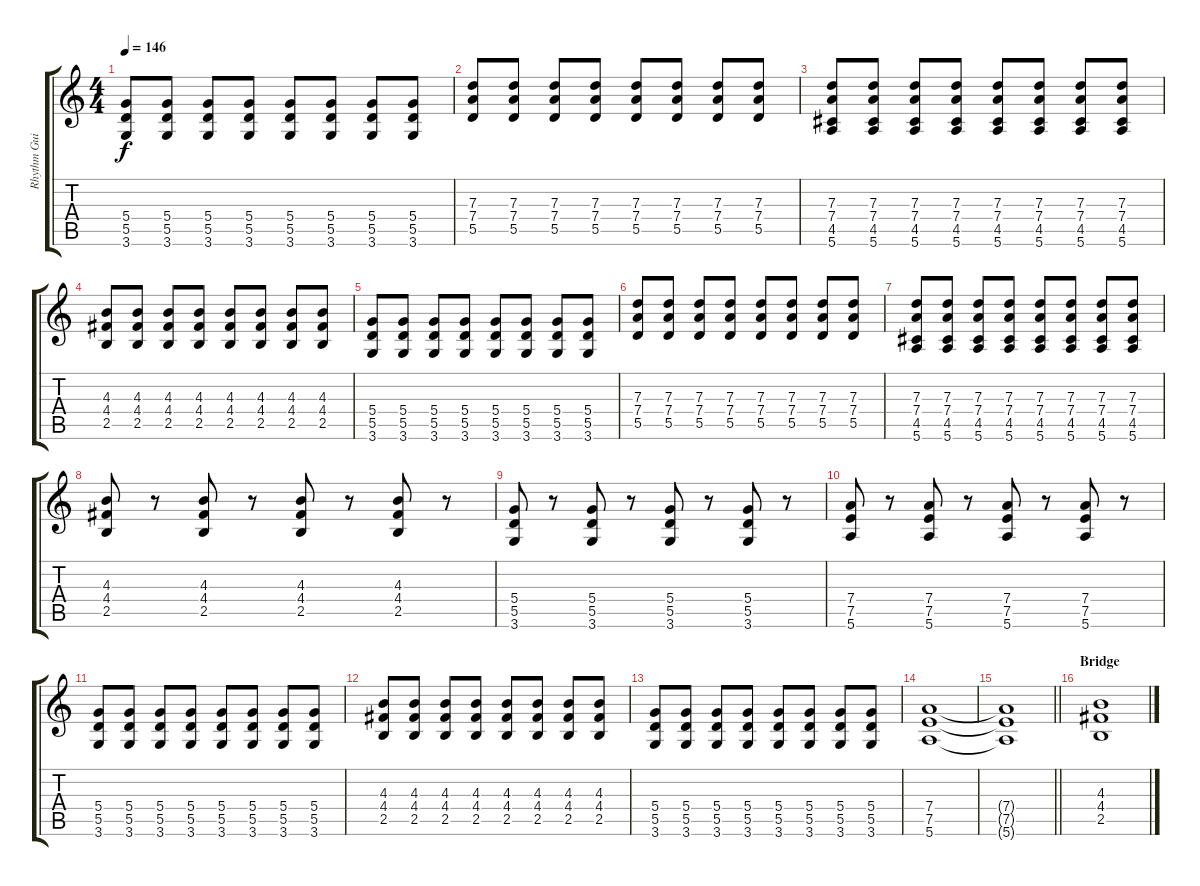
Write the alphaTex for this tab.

\track ("Rhythm Guitar I" "Rhythm Gui") {instrument overdrivenguitar}
\staff {score tabs}
\tuning (E4 B3 G3 D3 A2 E2) {hide}
\ts (4 4)
\tempo 146
\clef g2
\ks c
(5.4 5.5 3.6).8{dy f} (5.4 5.5 3.6).8 (5.4 5.5 3.6).8 (5.4 5.5 3.6).8 (5.4 5.5 3.6).8 (5.4 5.5 3.6).8 (5.4 5.5 3.6).8 (5.4 5.5 3.6).8 |
(7.3 7.4 5.5).8 (7.3 7.4 5.5).8 (7.3 7.4 5.5).8 (7.3 7.4 5.5).8 (7.3 7.4 5.5).8 (7.3 7.4 5.5).8 (7.3 7.4 5.5).8 (7.3 7.4 5.5).8 |
(7.3 7.4 4.5 5.6).8 (7.3 7.4 4.5 5.6).8 (7.3 7.4 4.5 5.6).8 (7.3 7.4 4.5 5.6).8 (7.3 7.4 4.5 5.6).8 (7.3 7.4 4.5 5.6).8 (7.3 7.4 4.5 5.6).8 (7.3 7.4 4.5 5.6).8 |
(4.3 4.4 2.5).8 (4.3 4.4 2.5).8 (4.3 4.4 2.5).8 (4.3 4.4 2.5).8 (4.3 4.4 2.5).8 (4.3 4.4 2.5).8 (4.3 4.4 2.5).8 (4.3 4.4 2.5).8 |
(5.4 5.5 3.6).8 (5.4 5.5 3.6).8 (5.4 5.5 3.6).8 (5.4 5.5 3.6).8 (5.4 5.5 3.6).8 (5.4 5.5 3.6).8 (5.4 5.5 3.6).8 (5.4 5.5 3.6).8 |
(7.3 7.4 5.5).8 (7.3 7.4 5.5).8 (7.3 7.4 5.5).8 (7.3 7.4 5.5).8 (7.3 7.4 5.5).8 (7.3 7.4 5.5).8 (7.3 7.4 5.5).8 (7.3 7.4 5.5).8 |
(7.3 7.4 4.5 5.6).8 (7.3 7.4 4.5 5.6).8 (7.3 7.4 4.5 5.6).8 (7.3 7.4 4.5 5.6).8 (7.3 7.4 4.5 5.6).8 (7.3 7.4 4.5 5.6).8 (7.3 7.4 4.5 5.6).8 (7.3 7.4 4.5 5.6).8 |
(4.3 4.4 2.5).8 r.8 (4.3 4.4 2.5).8 r.8 (4.3 4.4 2.5).8 r.8 (4.3 4.4 2.5).8 r.8 |
(5.4 5.5 3.6).8 r.8 (5.4 5.5 3.6).8 r.8 (5.4 5.5 3.6).8 r.8 (5.4 5.5 3.6).8 r.8 |
(7.4 7.5 5.6).8 r.8 (7.4 7.5 5.6).8 r.8 (7.4 7.5 5.6).8 r.8 (7.4 7.5 5.6).8 r.8 |
(5.4 5.5 3.6).8 (5.4 5.5 3.6).8 (5.4 5.5 3.6).8 (5.4 5.5 3.6).8 (5.4 5.5 3.6).8 (5.4 5.5 3.6).8 (5.4 5.5 3.6).8 (5.4 5.5 3.6).8 |
(4.3 4.4 2.5).8 (4.3 4.4 2.5).8 (4.3 4.4 2.5).8 (4.3 4.4 2.5).8 (4.3 4.4 2.5).8 (4.3 4.4 2.5).8 (4.3 4.4 2.5).8 (4.3 4.4 2.5).8 |
(5.4 5.5 3.6).8 (5.4 5.5 3.6).8 (5.4 5.5 3.6).8 (5.4 5.5 3.6).8 (5.4 5.5 3.6).8 (5.4 5.5 3.6).8 (5.4 5.5 3.6).8 (5.4 5.5 3.6).8 |
(7.4 7.5 5.6).1 |
\barLineRight lightlight
(7.4{t} 7.5{t} 5.6{t}).1 |
\section ("" "Bridge")
(4.3 4.4 2.5).1
